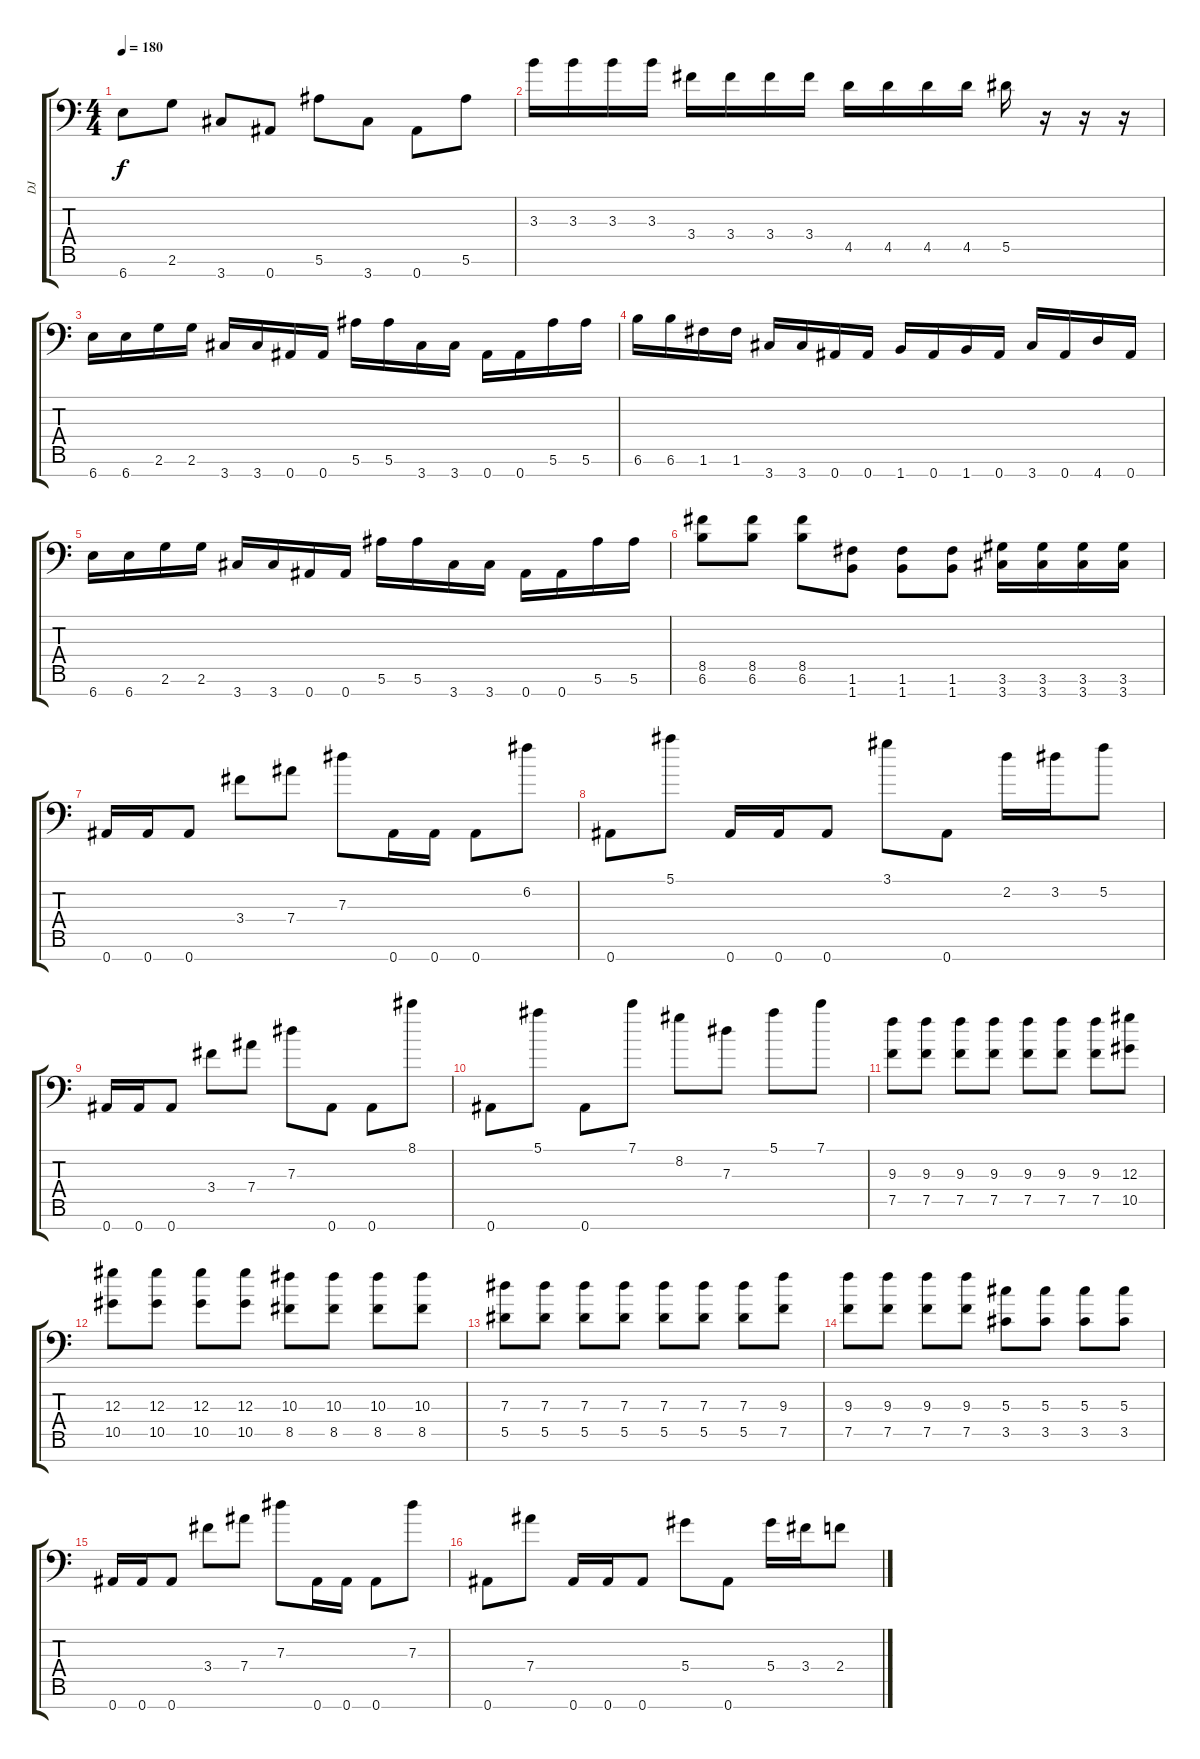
\track ("DJ" "DJ") {instrument acousticguitarsteel}
\staff {score tabs}
\tuning (F4 C4 Ab3 Eb3 Bb2 F2 Bb1) {hide}
\ts (4 4)
\tempo 180
\clef f4
\ks c
6.7.8{dy f} 2.6.8 3.7.8 0.7.8 5.6.8 3.7.8 0.7.8 5.6.8 |
3.3.16 3.3.16 3.3.16 3.3.16 3.4.16 3.4.16 3.4.16 3.4.16 4.5.16 4.5.16 4.5.16 4.5.16 5.5.16 r.16 r.16 r.16 |
6.7.16 6.7.16 2.6.16 2.6.16 3.7.16 3.7.16 0.7.16 0.7.16 5.6.16 5.6.16 3.7.16 3.7.16 0.7.16 0.7.16 5.6.16 5.6.16 |
6.6.16 6.6.16 1.6.16 1.6.16 3.7.16 3.7.16 0.7.16 0.7.16 1.7.16 0.7.16 1.7.16 0.7.16 3.7.16 0.7.16 4.7.16 0.7.16 |
6.7.16 6.7.16 2.6.16 2.6.16 3.7.16 3.7.16 0.7.16 0.7.16 5.6.16 5.6.16 3.7.16 3.7.16 0.7.16 0.7.16 5.6.16 5.6.16 |
(8.5 6.6).8 (8.5 6.6).8 (8.5 6.6).8 (1.6 1.7).8 (1.6 1.7).8 (1.6 1.7).8 (3.6 3.7).16 (3.6 3.7).16 (3.6 3.7).16 (3.6 3.7).16 |
0.7.16 0.7.16 0.7.8 3.4.8 7.4.8 7.3.8 0.7.16 0.7.16 0.7.8 6.2.8 |
0.7.8 5.1.8 0.7.16 0.7.16 0.7.8 3.1.8 0.7.8 2.2.16 3.2.16 5.2.8 |
0.7.16 0.7.16 0.7.8 3.4.8 7.4.8 7.3.8 0.7.8 0.7.8 8.1.8 |
0.7.8 5.1.8 0.7.8 7.1.8 8.2.8 7.3.8 5.1.8 7.1.8 |
(9.3 7.5).8 (9.3 7.5).8 (9.3 7.5).8 (9.3 7.5).8 (9.3 7.5).8 (9.3 7.5).8 (9.3 7.5).8 (12.3 10.5).8 |
(12.3 10.5).8 (12.3 10.5).8 (12.3 10.5).8 (12.3 10.5).8 (10.3 8.5).8 (10.3 8.5).8 (10.3 8.5).8 (10.3 8.5).8 |
(7.3 5.5).8 (7.3 5.5).8 (7.3 5.5).8 (7.3 5.5).8 (7.3 5.5).8 (7.3 5.5).8 (7.3 5.5).8 (9.3 7.5).8 |
(9.3 7.5).8 (9.3 7.5).8 (9.3 7.5).8 (9.3 7.5).8 (5.3 3.5).8 (5.3 3.5).8 (5.3 3.5).8 (5.3 3.5).8 |
0.7.16 0.7.16 0.7.8 3.4.8 7.4.8 7.3.8 0.7.16 0.7.16 0.7.8 7.3.8 |
0.7.8 7.4.8 0.7.16 0.7.16 0.7.8 5.4.8 0.7.8 5.4.16 3.4.16 2.4.8
